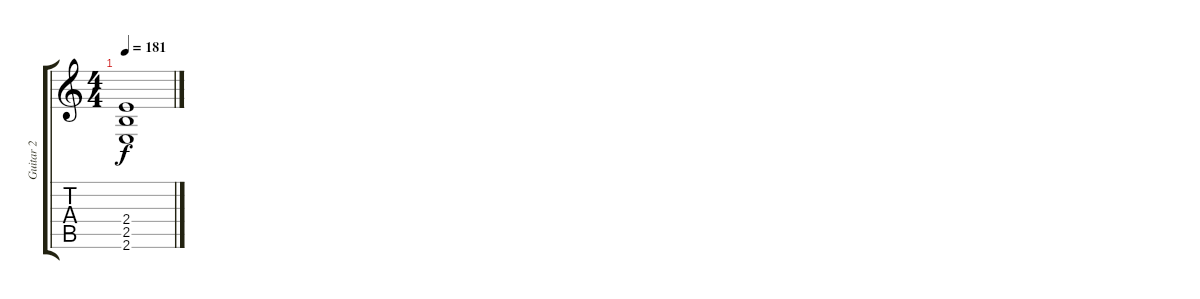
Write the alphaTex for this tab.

\track ("Guitar 2" "Guitar 2") {instrument overdrivenguitar}
\staff {score tabs}
\tuning (E4 B3 G3 D3 A2 D2) {hide}
\ts (4 4)
\tempo 181
\clef g2
\ks c
(2.4 2.5 2.6).1{dy f}
